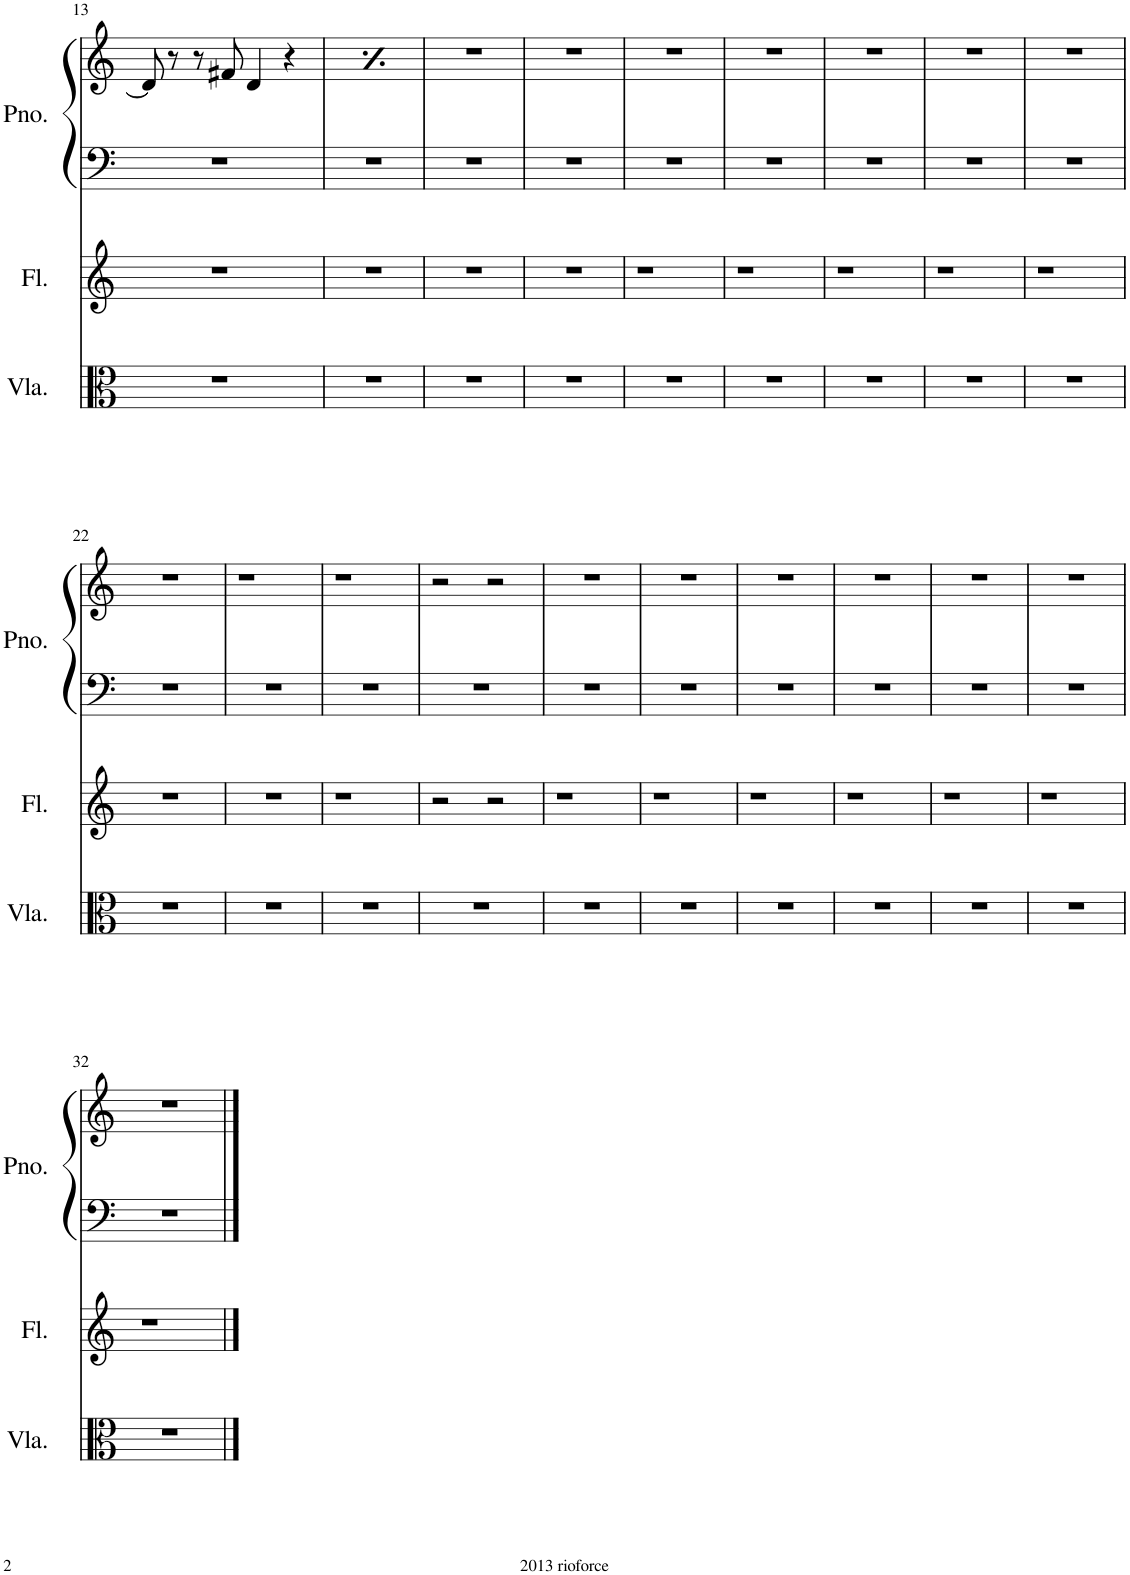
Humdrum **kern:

**kern	**kern	**kern	**kern
*part3	*part2	*part1	*part1
*staff4	*staff3	*staff2	*staff1
*I"Viola	*I"Flute	*I"Piano	*
*I'Vla.	*I'Fl.	*I'Pno.	*
!!LO:PB:g=z
*clefC3	*clefG2	*clefF4	*clefG2
*k[]	*k[]	*k[]	*k[]
*M4/4	*M4/4	*M4/4	*M4/4
=13	=13	=13	=13
1r	1r	1r	8d/]
.	.	.	8r
.	.	.	8r
.	.	.	8f#X/
.	.	.	4d/
.	.	.	4r
=14	=14	=14	=14
1r	1r	1r	8d/]
.	.	.	8r
.	.	.	8r
.	.	.	8f#X/
.	.	.	4d/
.	.	.	4r
=15	=15	=15	=15
1r	1r	1r	1r
=16	=16	=16	=16
1r	1r	1r	1r
=17	=17	=17	=17
1r	1r	1r	1r
=18	=18	=18	=18
1r	1r	1r	1r
=19	=19	=19	=19
1r	1r	1r	1r
=20	=20	=20	=20
1r	1r	1r	1r
=21	=21	=21	=21
1r	1r	1r	1r
!!LO:LB:g=z
=22	=22	=22	=22
1r	1r	1r	1r
=23	=23	=23	=23
1r	1r	1r	1r
=24	=24	=24	=24
1r	1r	1r	1r
=25	=25	=25	=25
1r	2r	1r	2r
.	2r	.	2r
=26	=26	=26	=26
1r	1r	1r	1r
=27	=27	=27	=27
1r	1r	1r	1r
=28	=28	=28	=28
1r	1r	1r	1r
=29	=29	=29	=29
1r	1r	1r	1r
=30	=30	=30	=30
1r	1r	1r	1r
=31	=31	=31	=31
1r	1r	1r	1r
!!LO:LB:g=z
=32	=32	=32	=32
1r	1r	1r	1r
==	==	==	==
*-	*-	*-	*-
